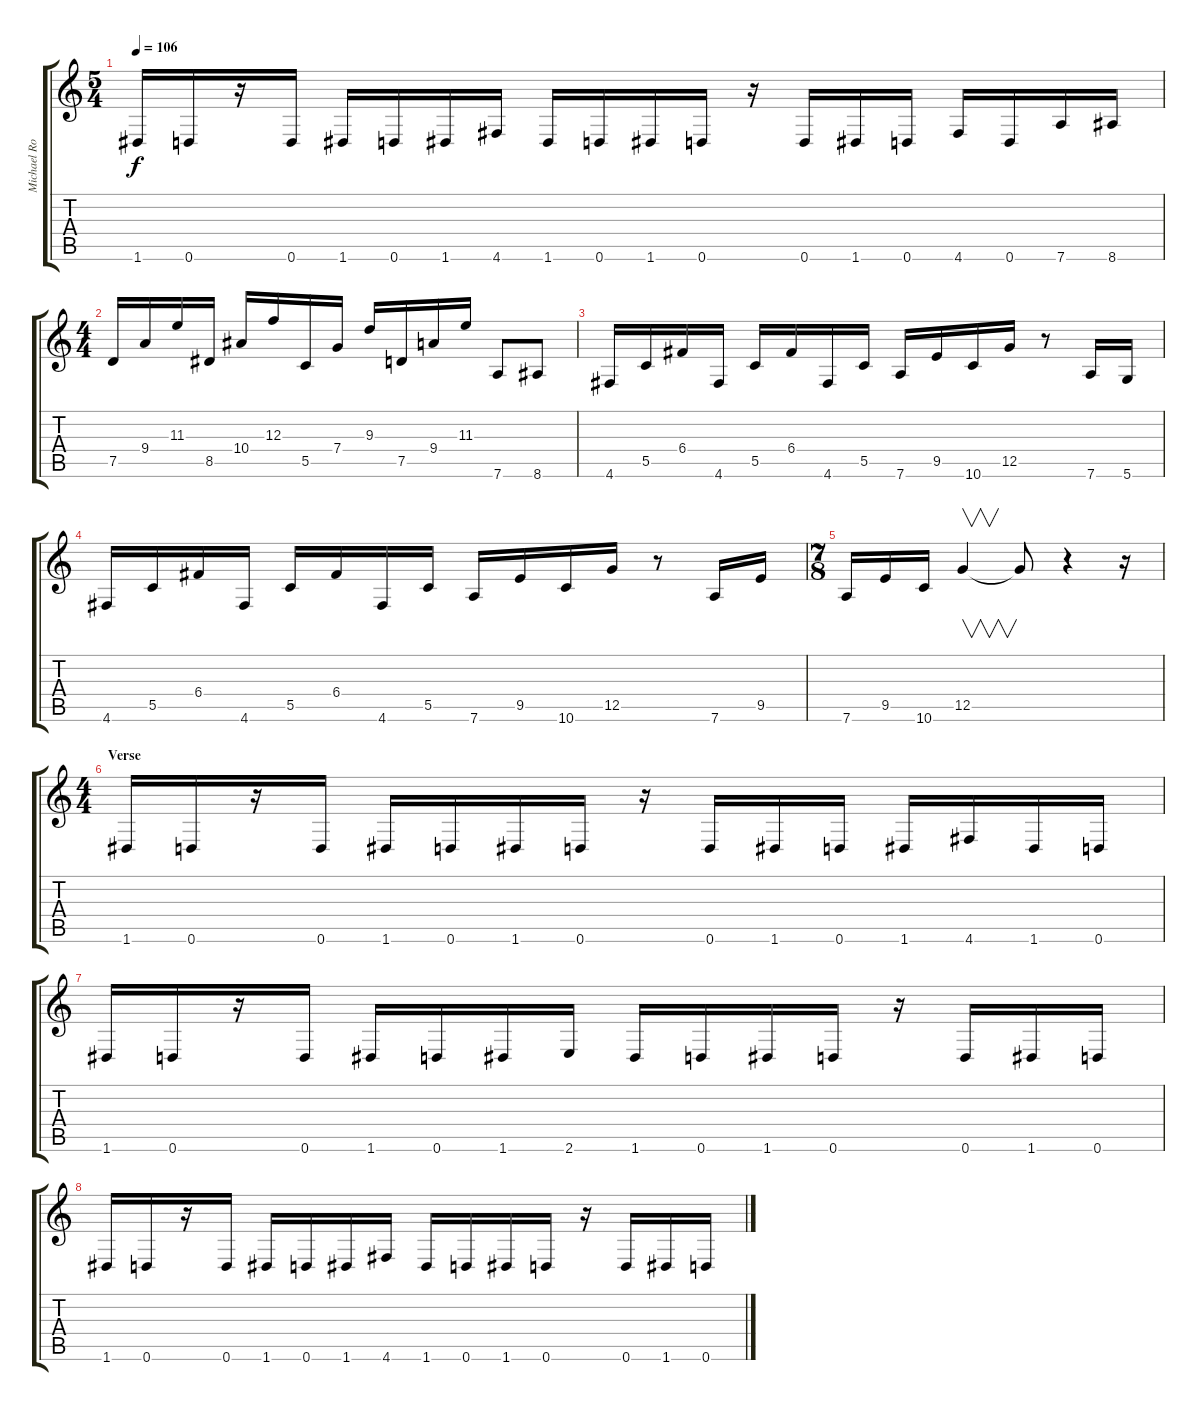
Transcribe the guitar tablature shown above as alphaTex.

\track ("Michael Romeo" "Michael Ro") {instrument distortionguitar}
\staff {score tabs}
\tuning (D4 A3 F3 C3 G2 D2) {hide}
\ts (5 4)
\tempo 106
\clef g2
\ks c
1.6.16{dy f} 0.6.16 r.16 0.6.16 1.6.16 0.6.16 1.6.16 4.6.16 1.6.16 0.6.16 1.6.16 0.6.16 r.16 0.6.16 1.6.16 0.6.16 4.6.16 0.6.16 7.6.16 8.6.16 |
\ts (4 4)
7.5.16 9.4.16 11.3.16 8.5.16 10.4.16 12.3.16 5.5.16 7.4.16 9.3.16 7.5.16 9.4.16 11.3.16 7.6.8 8.6.8 |
4.6.16 5.5.16 6.4.16 4.6.16 5.5.16 6.4.16 4.6.16 5.5.16 7.6.16 9.5.16 10.6.16 12.5.16 r.8 7.6.16 5.6.16 |
4.6.16 5.5.16 6.4.16 4.6.16 5.5.16 6.4.16 4.6.16 5.5.16 7.6.16 9.5.16 10.6.16 12.5.16 r.8 7.6.16 9.5.16 |
\ts (7 8)
7.6.16 9.5.16 10.6.16 12.5.4{v} 12.5{t}.8 r.4 r.16 |
\ts (4 4)
\section ("" "Verse")
1.6.16 0.6.16 r.16 0.6.16 1.6.16 0.6.16 1.6.16 0.6.16 r.16 0.6.16 1.6.16 0.6.16 1.6.16 4.6.16 1.6.16 0.6.16 |
1.6.16 0.6.16 r.16 0.6.16 1.6.16 0.6.16 1.6.16 2.6.16 1.6.16 0.6.16 1.6.16 0.6.16 r.16 0.6.16 1.6.16 0.6.16 |
1.6.16 0.6.16 r.16 0.6.16 1.6.16 0.6.16 1.6.16 4.6.16 1.6.16 0.6.16 1.6.16 0.6.16 r.16 0.6.16 1.6.16 0.6.16
